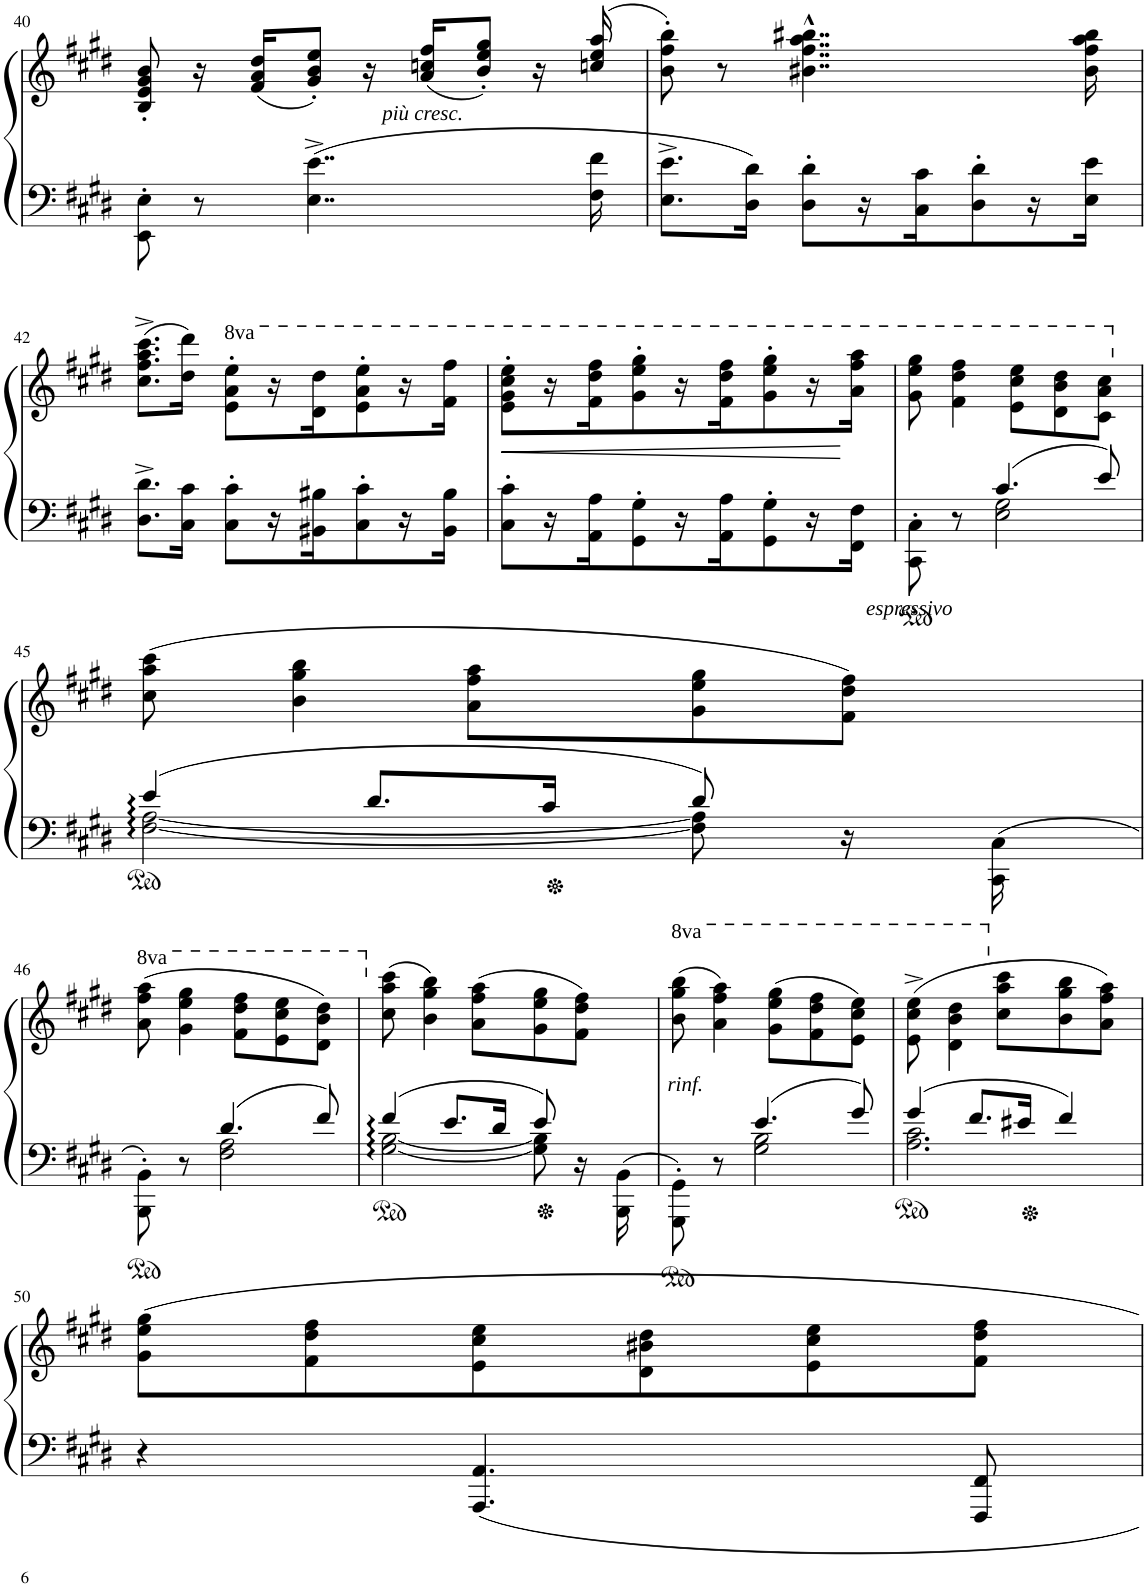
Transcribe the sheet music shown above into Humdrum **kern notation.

**kern	**kern	**dynam
*part1	*part1	*part1
*staff2	*staff1	*staff1/2
*I"Piano	*	*
*I'Pno	*	*
!!LO:PB:g=z
*clefF4	*clefG2	*
*k[f#c#g#d#]	*k[f#c#g#d#]	*
*M3/4	*M3/4	*
=40	=40	=40
8EE\' 8E\'	8B/' 8e/' 8g#/' 8b/'	.
8r	16r	.
.	(16f#/ 16a/ 16dd#/KL	.
4..E\^ 4..e\^	8g#/' 8b/' 8ee/'J)	.
.	16r	.
!	!	!LO:DY:b
.	(16a/ 16ccn/ 16ff#/KL	other-dynamics
.	8b/' 8ee/' 8gg#/'J)	.
.	16r	.
16F#\ 16f#\	(16ccn/ 16ee/ 16aa/	.
=41	=41	=41
8.E\^ 8.e\^L	8b\' 8ff#\' 8bb\')	.
.	8r	.
16D#\ 16d#\Jk	.	.
8D#\' 8d#\'L	4..b#X\^^ 4..ff#\^^ 4..aa\^^ 4..bb#X\^^	.
16r	.	.
16C#\ 16c#\J	.	.
8D#\' 8d#\'	.	.
16r	.	.
16E\ 16e\JJ	16b#\ 16ff#\ 16aa\ 16bb#\	.
!!LO:LB:g=z
=42	=42	=42
8.D#\^ 8.d#\^L	(8.cc#\^ 8.ff#\^ 8.aa\^ 8.ccc#\^L	.
16C#\ 16c#\Jk	16dd#\ 16ddd#\Jk)	.
*	*8va	*
8C#\' 8c#\'L	8ee\' 8aa\' 8eee\'L	.
16r	16r	.
16BB#X\ 16B#X\J	16dd#\ 16ddd#\J	.
8C#\' 8c#\'	8ee\' 8aa\' 8eee\'	.
16r	16r	.
16BB#\ 16B#\JJ	16ff#\ 16fff#\JJ	.
=43	=43	=43
!	!	!LO:HP:b
8C#\' 8c#\'L	8ee\' 8gg#\' 8ccc#\' 8eee\'L	<
16r	16r	.
16AA\ 16A\J	16ff#\ 16ddd#\ 16fff#\J	.
8GG#\' 8G#\'	8gg#\' 8eee\' 8ggg#\'	.
16r	16r	.
16AA\ 16A\J	16ff#\ 16ddd#\ 16fff#\J	.
8GG#\' 8G#\'	8gg#\' 8eee\' 8ggg#\'	.
16r	16r	.
16FF#\ 16F#\JJ	16aa\ 16fff#\ 16aaa\JJ	[
=44	=44	=44
*^	*	*
!	!	!	!LO:DY:b=2
8CC#\' 8C#\'	4ryy	8gg#\ 8eee\ 8ggg#\	other-dynamics
8r	.	4ff#\ 4ddd#\ 4fff#\	.
4.c#/	2E\ 2G#\	.	.
.	.	8ee\ 8ccc#\ 8eee\L	.
.	.	8dd#\ 8bb\ 8ddd#\	.
8e/	.	8cc#\ 8aa\ 8ccc#\J	.
!!LO:LB:g=z
=45	=45	=45	=45
*	*	*X8va	*
4e/	[2F#\ [2A\	(8cc#\ 8aa\ 8ccc#\	.
.	.	4b\ 4gg#\ 4bb\	.
8.d#/L	.	.	.
.	.	8a\ 8ff#\ 8aa\L	.
16c#/Jk	.	.	.
8d#/	8F#\] 8A\]	8g#\ 8ee\ 8gg#\	.
16r	8ryy	8f#\ 8dd#\ 8ff#\J)	.
16CC#\ 16C#\	.	.	.
!!LO:LB:g=z
=46	=46	=46	=46
*	*	*8va	*
8BBB\' 8BB\'	4ryy	(8aa\ 8fff#\ 8aaa\	.
8r	.	4gg#\ 4eee\ 4ggg#\	.
4.d#/	2F#\ 2A\	.	.
.	.	8ff#\ 8ddd#\ 8fff#\L	.
.	.	8ee\ 8ccc#\ 8eee\	.
8f#/	.	8dd#\ 8bb\ 8ddd#\J)	.
=47	=47	=47	=47
*	*	*X8va	*
4f#/	[2G#\ [2B\	(8cc#\ 8aa\ 8ccc#\	.
.	.	4b\ 4gg#\ 4bb\)	.
8.e/L	.	.	.
.	.	(8a\ 8ff#\ 8aa\L	.
16d#/Jk	.	.	.
8e/	8G#\] 8B\]	8g#\ 8ee\ 8gg#\	.
16r	8ryy	8f#\ 8dd#\ 8ff#\J)	.
16BBB\ 16BB\	.	.	.
=48	=48	=48	=48
*	*	*8va	*
!	!	!	!LO:DY:b
8GGG#\' 8GG#\'	4ryy	(8bb\ 8ggg#\ 8bbb\	other-dynamics
8r	.	4aa\ 4fff#\ 4aaa\)	.
4.e/	2G#\ 2B\	.	.
.	.	(8gg#\ 8eee\ 8ggg#\L	.
.	.	8ff#\ 8ddd#\ 8fff#\	.
8g#/	.	8ee\ 8ccc#\ 8eee\J)	.
=49	=49	=49	=49
4g#/	2.A\ 2.c#\	(8ee\^ 8ccc#\^ 8eee\^	.
.	.	4dd#\ 4bb\ 4ddd#\	.
8.f#/L	.	.	.
*	*	*X8va	*
.	.	8cc#\ 8aa\ 8ccc#\L	.
16e#X/Jk	.	.	.
4f#/	.	8b\ 8gg#\ 8bb\	.
.	.	8a\ 8ff#\ 8aa\J)	.
*v	*v	*	*
!!LO:LB:g=z
=50	=50	=50
4r	8g#\ 8ee\ 8gg#\L	.
.	8f#\ 8dd#\ 8ff#\	.
4.AAA/ 4.AA/	8e\ 8cc#\ 8ee\	.
.	8d#\ 8b#X\ 8dd#\	.
.	8e\ 8cc#\ 8ee\	.
8FFF#/ 8FF#/	8f#\ 8dd#\ 8ff#\J	.
=	=	=
*-	*-	*-
